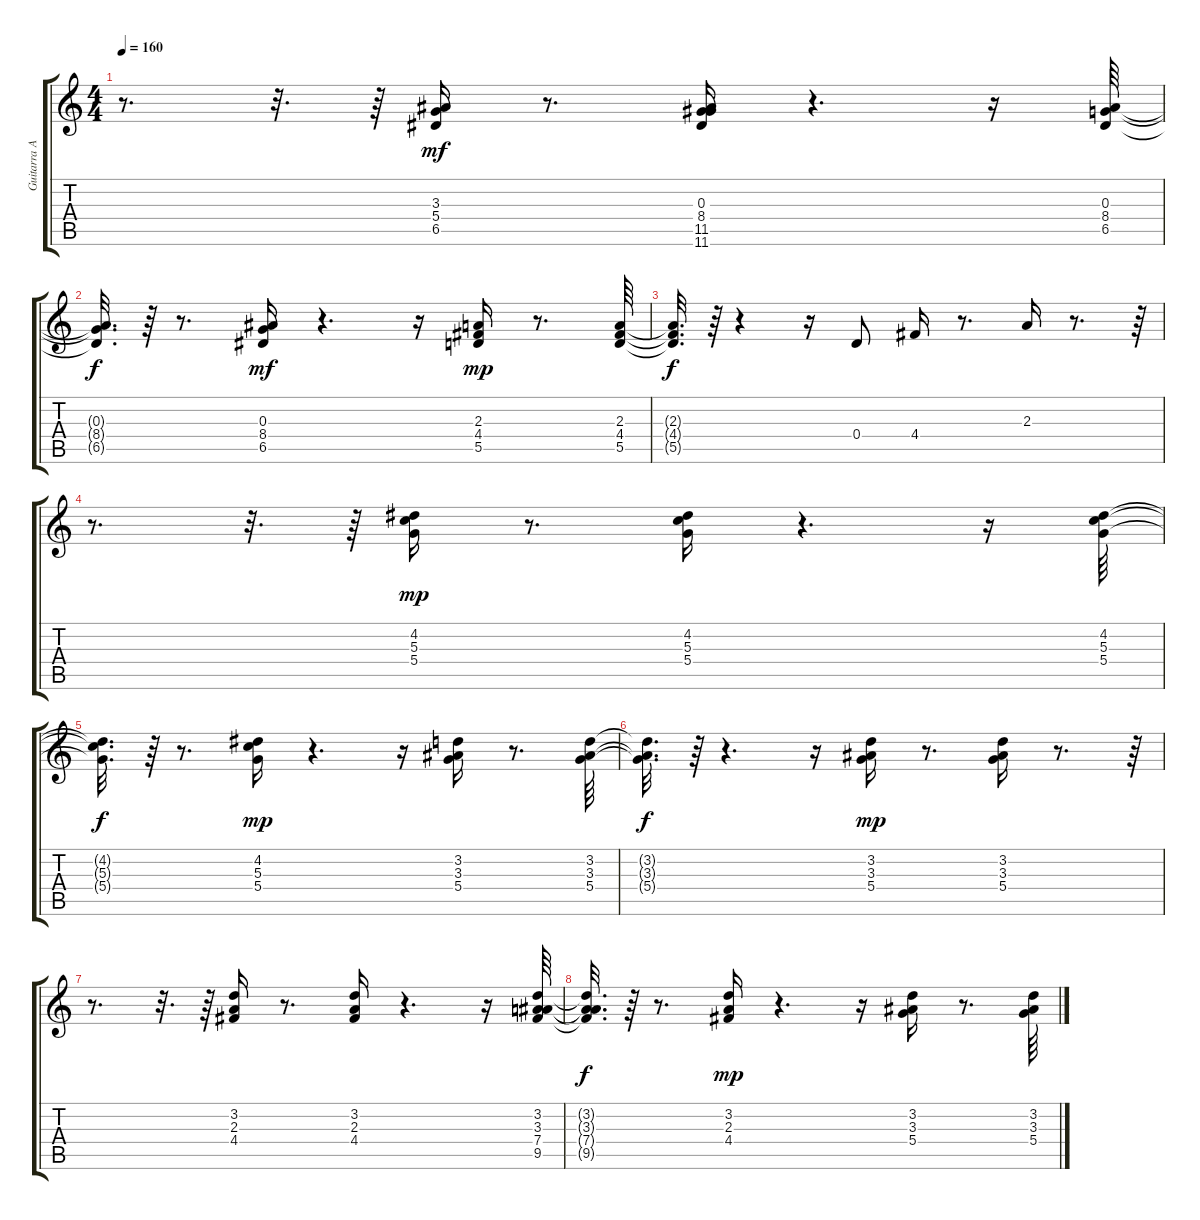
\track ("Guitarra Acomp" "Guitarra A") {instrument acousticguitarnylon}
\staff {score tabs}
\tuning (E4 B3 G3 D3 A2 E2) {hide}
\ts (4 4)
\tempo 160
\clef g2
\ks c
r.8{d dy mf} r.32{d} r.64 (3.3 5.4 6.5).16 r.8{d} (0.3 8.4 11.5 11.6).16 r.4{d} r.16 (0.3 8.4 6.5).64 |
(0.3{t} 8.4{t} 6.5{t}).32{d dy f} r.64 r.8{d} (0.3 8.4 6.5).16{dy mf} r.4{d} r.16 (2.3 4.4 5.5).16{dy mp} r.8{d} (2.3 4.4 5.5).64 |
(2.3{t} 4.4{t} 5.5{t}).32{d dy f} r.64 r.4 r.16 0.4.8 4.4.16 r.8{d} 2.3.16 r.8{d} r.64 |
r.8{d} r.32{d} r.64 (4.2 5.3 5.4).16{dy mp} r.8{d} (4.2 5.3 5.4).16 r.4{d} r.16 (4.2 5.3 5.4).64 |
(4.2{t} 5.3{t} 5.4{t}).32{d dy f} r.64 r.8{d} (4.2 5.3 5.4).16{dy mp} r.4{d} r.16 (3.2 3.3 5.4).16 r.8{d} (3.2 3.3 5.4).64 |
(3.2{t} 3.3{t} 5.4{t}).32{d dy f} r.64 r.4{d} r.16 (3.2 3.3 5.4).16{dy mp} r.8{d} (3.2 3.3 5.4).16 r.8{d} r.64 |
r.8{d} r.32{d} r.64 (3.2 2.3 4.4).16 r.8{d} (3.2 2.3 4.4).16 r.4{d} r.16 (3.2 3.3 7.4 9.5).64 |
(3.2{t} 3.3{t} 7.4{t} 9.5{t}).32{d dy f} r.64 r.8{d} (3.2 2.3 4.4).16{dy mp} r.4{d} r.16 (3.2 3.3 5.4).16 r.8{d} (3.2 3.3 5.4).64
